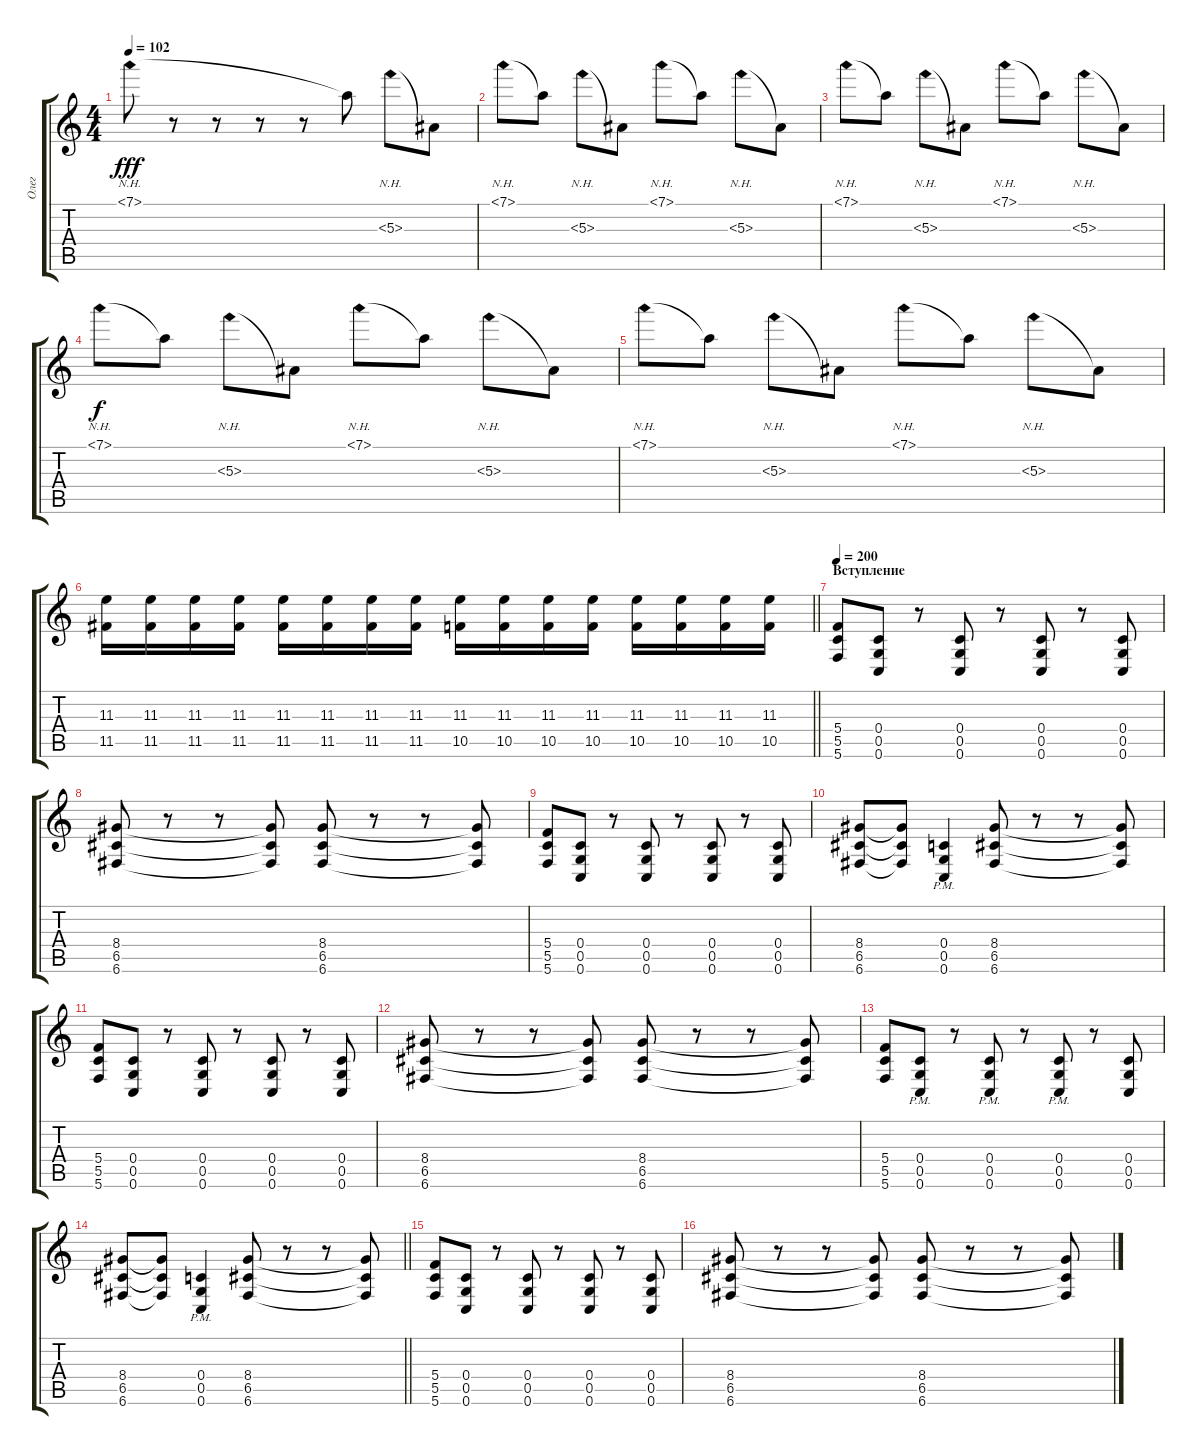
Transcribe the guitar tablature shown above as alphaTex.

\track ("Олег" "Олег") {instrument distortionguitar}
\staff {score tabs}
\tuning (D4 A3 F3 C3 G2 C2) {hide}
\ts (4 4)
\tempo 102
\clef g2
\ks c
7.1{nh}.8{dy fff} r.8 r.8 r.8 r.8 7.1{t}.8 5.3{nh}.8 5.3{t}.8 |
7.1{nh}.8 7.1{t}.8 5.3{nh}.8 5.3{t}.8 7.1{nh}.8 7.1{t}.8 5.3{nh}.8 5.3{t}.8 |
7.1{nh}.8 7.1{t}.8 5.3{nh}.8 5.3{t}.8 7.1{nh}.8 7.1{t}.8 5.3{nh}.8 5.3{t}.8 |
7.1{nh}.8{dy f} 7.1{t}.8 5.3{nh}.8 5.3{t}.8 7.1{nh}.8 7.1{t}.8 5.3{nh}.8 5.3{t}.8 |
7.1{nh}.8 7.1{t}.8 5.3{nh}.8 5.3{t}.8 7.1{nh}.8 7.1{t}.8 5.3{nh}.8 5.3{t}.8 |
\barLineRight lightlight
(11.3 11.5).16 (11.3 11.5).16 (11.3 11.5).16 (11.3 11.5).16 (11.3 11.5).16 (11.3 11.5).16 (11.3 11.5).16 (11.3 11.5).16 (11.3 10.5).16 (11.3 10.5).16 (11.3 10.5).16 (11.3 10.5).16 (11.3 10.5).16 (11.3 10.5).16 (11.3 10.5).16 (11.3 10.5).16 |
\section ("" "Вступление")
\tempo 200
(5.4 5.5 5.6).8{instrument distortionguitar} (0.4 0.5 0.6).8 r.8 (0.4 0.5 0.6).8 r.8 (0.4 0.5 0.6).8 r.8 (0.4 0.5 0.6).8 |
(8.4 6.5 6.6).8 r.8 r.8 (8.4{t} 6.5{t} 6.6{t}).8 (8.4 6.5 6.6).8 r.8 r.8 (8.4{t} 6.5{t} 6.6{t}).8 |
(5.4 5.5 5.6).8 (0.4 0.5 0.6).8 r.8 (0.4 0.5 0.6).8 r.8 (0.4 0.5 0.6).8 r.8 (0.4 0.5 0.6).8 |
(8.4 6.5 6.6).8 (8.4{t} 6.5{t} 6.6{t}).8 (0.4{pm} 0.5{pm} 0.6{pm}).4 (8.4 6.5 6.6).8 r.8 r.8 (8.4{t} 6.5{t} 6.6{t}).8 |
(5.4 5.5 5.6).8 (0.4 0.5 0.6).8 r.8 (0.4 0.5 0.6).8 r.8 (0.4 0.5 0.6).8 r.8 (0.4 0.5 0.6).8 |
(8.4 6.5 6.6).8 r.8 r.8 (8.4{t} 6.5{t} 6.6{t}).8 (8.4 6.5 6.6).8 r.8 r.8 (8.4{t} 6.5{t} 6.6{t}).8 |
(5.4 5.5 5.6).8 (0.4{pm} 0.5{pm} 0.6{pm}).8 r.8 (0.4{pm} 0.5{pm} 0.6{pm}).8 r.8 (0.4{pm} 0.5{pm} 0.6{pm}).8 r.8 (0.4 0.5 0.6).8 |
\barLineRight lightlight
(8.4 6.5 6.6).8 (8.4{t} 6.5{t} 6.6{t}).8 (0.4{pm} 0.5{pm} 0.6{pm}).4 (8.4 6.5 6.6).8 r.8 r.8 (8.4{t} 6.5{t} 6.6{t}).8 |
\section ("" "")
(5.4 5.5 5.6).8 (0.4 0.5 0.6).8 r.8 (0.4 0.5 0.6).8 r.8 (0.4 0.5 0.6).8 r.8 (0.4 0.5 0.6).8 |
(8.4 6.5 6.6).8 r.8 r.8 (8.4{t} 6.5{t} 6.6{t}).8 (8.4 6.5 6.6).8 r.8 r.8 (8.4{t} 6.5{t} 6.6{t}).8
